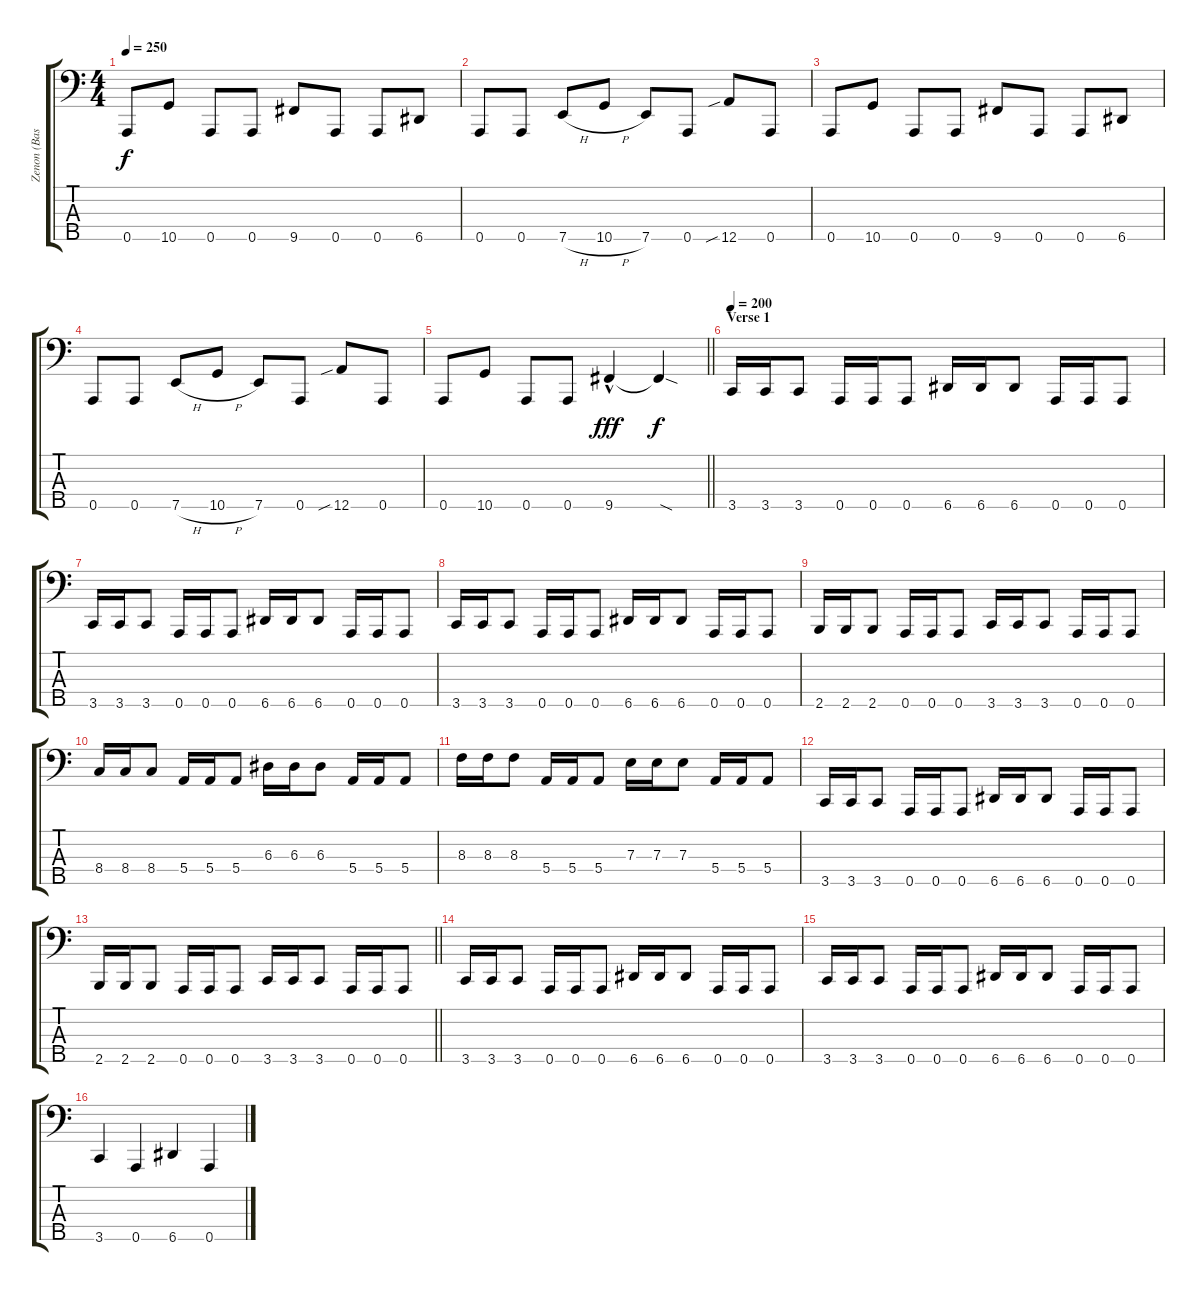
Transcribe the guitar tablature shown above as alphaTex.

\track ("Zenon (Bass)" "Zenon (Bas") {instrument electricbasspick}
\staff {score tabs}
\tuning (G2 D2 A1 E1 A0) {hide}
\ts (4 4)
\tempo 250
\clef f4
\ks c
0.5.8{dy f} 10.5.8 0.5.8 0.5.8 9.5.8 0.5.8 0.5.8 6.5.8 |
0.5.8 0.5.8 7.5{h}.8 10.5{h}.8 7.5.8 0.5.8 12.5{sib}.8 0.5.8 |
0.5.8 10.5.8 0.5.8 0.5.8 9.5.8 0.5.8 0.5.8 6.5.8 |
0.5.8 0.5.8 7.5{h}.8 10.5{h}.8 7.5.8 0.5.8 12.5{sib}.8 0.5.8 |
\barLineRight lightlight
0.5.8 10.5.8 0.5.8 0.5.8 9.5{hac}.4{dy fff} 9.5{sod t}.4{dy f} |
\section ("" "Verse 1")
\tempo 200
3.5.16 3.5.16 3.5.8 0.5.16 0.5.16 0.5.8 6.5.16 6.5.16 6.5.8 0.5.16 0.5.16 0.5.8 |
3.5.16 3.5.16 3.5.8 0.5.16 0.5.16 0.5.8 6.5.16 6.5.16 6.5.8 0.5.16 0.5.16 0.5.8 |
3.5.16 3.5.16 3.5.8 0.5.16 0.5.16 0.5.8 6.5.16 6.5.16 6.5.8 0.5.16 0.5.16 0.5.8 |
2.5.16 2.5.16 2.5.8 0.5.16 0.5.16 0.5.8 3.5.16 3.5.16 3.5.8 0.5.16 0.5.16 0.5.8 |
8.4.16 8.4.16 8.4.8 5.4.16 5.4.16 5.4.8 6.3.16 6.3.16 6.3.8 5.4.16 5.4.16 5.4.8 |
8.3.16 8.3.16 8.3.8 5.4.16 5.4.16 5.4.8 7.3.16 7.3.16 7.3.8 5.4.16 5.4.16 5.4.8 |
3.5.16 3.5.16 3.5.8 0.5.16 0.5.16 0.5.8 6.5.16 6.5.16 6.5.8 0.5.16 0.5.16 0.5.8 |
\barLineRight lightlight
2.5.16 2.5.16 2.5.8 0.5.16 0.5.16 0.5.8 3.5.16 3.5.16 3.5.8 0.5.16 0.5.16 0.5.8 |
3.5.16 3.5.16 3.5.8 0.5.16 0.5.16 0.5.8 6.5.16 6.5.16 6.5.8 0.5.16 0.5.16 0.5.8 |
3.5.16 3.5.16 3.5.8 0.5.16 0.5.16 0.5.8 6.5.16 6.5.16 6.5.8 0.5.16 0.5.16 0.5.8 |
3.5.4 0.5.4 6.5.4 0.5.4
